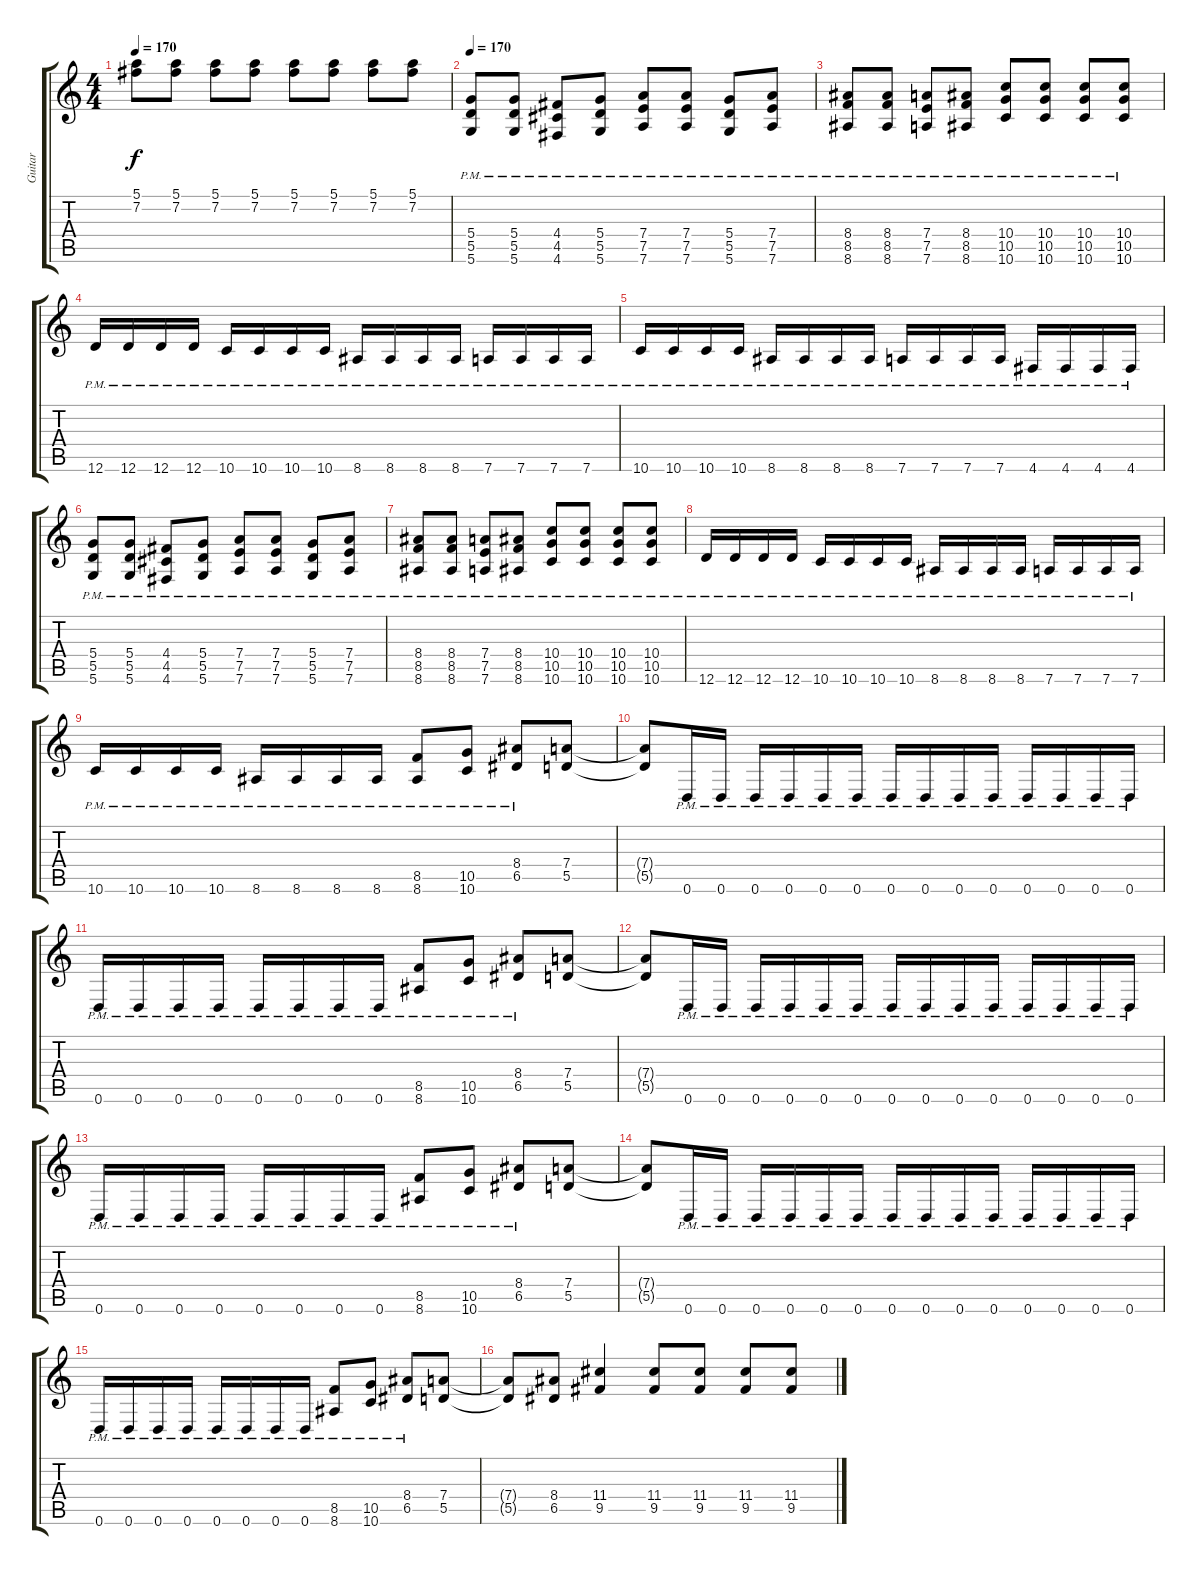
\track ("Guitar" "Guitar") {instrument distortionguitar}
\staff {score tabs}
\tuning (E4 B3 G3 D3 A2 D2) {hide}
\ts (4 4)
\tempo 170
\clef g2
\ks c
(5.1 7.2).8{dy f} (5.1 7.2).8 (5.1 7.2).8 (5.1 7.2).8 (5.1 7.2).8 (5.1 7.2).8 (5.1 7.2).8 (5.1 7.2).8 |
\tempo 170
(5.4{pm} 5.5{pm} 5.6{pm}).8{instrument distortionguitar} (5.4{pm} 5.5{pm} 5.6{pm}).8 (4.4{pm} 4.5{pm} 4.6{pm}).8 (5.4{pm} 5.5{pm} 5.6{pm}).8 (7.4{pm} 7.5{pm} 7.6{pm}).8 (7.4{pm} 7.5{pm} 7.6{pm}).8 (5.4{pm} 5.5{pm} 5.6{pm}).8 (7.4{pm} 7.5{pm} 7.6{pm}).8 |
(8.4{pm} 8.5{pm} 8.6{pm}).8 (8.4{pm} 8.5{pm} 8.6{pm}).8 (7.4{pm} 7.5{pm} 7.6{pm}).8 (8.4{pm} 8.5{pm} 8.6{pm}).8 (10.4{pm} 10.5{pm} 10.6{pm}).8 (10.4{pm} 10.5{pm} 10.6{pm}).8 (10.4{pm} 10.5{pm} 10.6{pm}).8 (10.4{pm} 10.5{pm} 10.6{pm}).8 |
12.6{pm}.16 12.6{pm}.16 12.6{pm}.16 12.6{pm}.16 10.6{pm}.16 10.6{pm}.16 10.6{pm}.16 10.6{pm}.16 8.6{pm}.16 8.6{pm}.16 8.6{pm}.16 8.6{pm}.16 7.6{pm}.16 7.6{pm}.16 7.6{pm}.16 7.6{pm}.16 |
10.6{pm}.16 10.6{pm}.16 10.6{pm}.16 10.6{pm}.16 8.6{pm}.16 8.6{pm}.16 8.6{pm}.16 8.6{pm}.16 7.6{pm}.16 7.6{pm}.16 7.6{pm}.16 7.6{pm}.16 4.6{pm}.16 4.6{pm}.16 4.6{pm}.16 4.6{pm}.16 |
(5.4{pm} 5.5{pm} 5.6{pm}).8 (5.4{pm} 5.5{pm} 5.6{pm}).8 (4.4{pm} 4.5{pm} 4.6{pm}).8 (5.4{pm} 5.5{pm} 5.6{pm}).8 (7.4{pm} 7.5{pm} 7.6{pm}).8 (7.4{pm} 7.5{pm} 7.6{pm}).8 (5.4{pm} 5.5{pm} 5.6{pm}).8 (7.4{pm} 7.5{pm} 7.6{pm}).8 |
(8.4{pm} 8.5{pm} 8.6{pm}).8 (8.4{pm} 8.5{pm} 8.6{pm}).8 (7.4{pm} 7.5{pm} 7.6{pm}).8 (8.4{pm} 8.5{pm} 8.6{pm}).8 (10.4{pm} 10.5{pm} 10.6{pm}).8 (10.4{pm} 10.5{pm} 10.6{pm}).8 (10.4{pm} 10.5{pm} 10.6{pm}).8 (10.4{pm} 10.5{pm} 10.6{pm}).8 |
12.6{pm}.16 12.6{pm}.16 12.6{pm}.16 12.6{pm}.16 10.6{pm}.16 10.6{pm}.16 10.6{pm}.16 10.6{pm}.16 8.6{pm}.16 8.6{pm}.16 8.6{pm}.16 8.6{pm}.16 7.6{pm}.16 7.6{pm}.16 7.6{pm}.16 7.6{pm}.16 |
10.6{pm}.16 10.6{pm}.16 10.6{pm}.16 10.6{pm}.16 8.6{pm}.16 8.6{pm}.16 8.6{pm}.16 8.6{pm}.16 (8.5{pm} 8.6{pm}).8 (10.5{pm} 10.6{pm}).8 (8.4{pm} 6.5{pm}).8 (7.4 5.5).8 |
(7.4{t} 5.5{t}).8 0.6{pm}.16 0.6{pm}.16 0.6{pm}.16 0.6{pm}.16 0.6{pm}.16 0.6{pm}.16 0.6{pm}.16 0.6{pm}.16 0.6{pm}.16 0.6{pm}.16 0.6{pm}.16 0.6{pm}.16 0.6{pm}.16 0.6{pm}.16 |
0.6{pm}.16 0.6{pm}.16 0.6{pm}.16 0.6{pm}.16 0.6{pm}.16 0.6{pm}.16 0.6{pm}.16 0.6{pm}.16 (8.5{pm} 8.6{pm}).8 (10.5{pm} 10.6{pm}).8 (8.4{pm} 6.5{pm}).8 (7.4 5.5).8 |
(7.4{t} 5.5{t}).8 0.6{pm}.16 0.6{pm}.16 0.6{pm}.16 0.6{pm}.16 0.6{pm}.16 0.6{pm}.16 0.6{pm}.16 0.6{pm}.16 0.6{pm}.16 0.6{pm}.16 0.6{pm}.16 0.6{pm}.16 0.6{pm}.16 0.6{pm}.16 |
0.6{pm}.16 0.6{pm}.16 0.6{pm}.16 0.6{pm}.16 0.6{pm}.16 0.6{pm}.16 0.6{pm}.16 0.6{pm}.16 (8.5{pm} 8.6{pm}).8 (10.5{pm} 10.6{pm}).8 (8.4{pm} 6.5{pm}).8 (7.4 5.5).8 |
(7.4{t} 5.5{t}).8 0.6{pm}.16 0.6{pm}.16 0.6{pm}.16 0.6{pm}.16 0.6{pm}.16 0.6{pm}.16 0.6{pm}.16 0.6{pm}.16 0.6{pm}.16 0.6{pm}.16 0.6{pm}.16 0.6{pm}.16 0.6{pm}.16 0.6{pm}.16 |
0.6{pm}.16 0.6{pm}.16 0.6{pm}.16 0.6{pm}.16 0.6{pm}.16 0.6{pm}.16 0.6{pm}.16 0.6{pm}.16 (8.5{pm} 8.6{pm}).8 (10.5{pm} 10.6{pm}).8 (8.4{pm} 6.5{pm}).8 (7.4 5.5).8 |
(7.4{t} 5.5{t}).8 (8.4 6.5).8 (11.4 9.5).4 (11.4 9.5).8 (11.4 9.5).8 (11.4 9.5).8 (11.4 9.5).8
